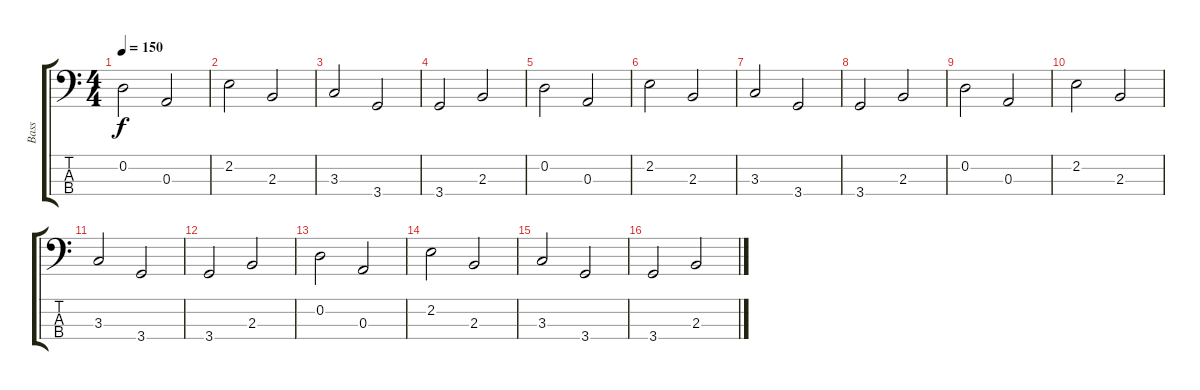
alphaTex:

\track ("Bass" "Bass") {instrument electricbassfinger}
\staff {score tabs}
\tuning (G2 D2 A1 E1) {hide}
\ts (4 4)
\tempo 150
\clef f4
\ks c
0.2.2{dy f} 0.3.2 |
2.2.2 2.3.2 |
3.3.2 3.4.2 |
3.4.2 2.3.2 |
0.2.2 0.3.2 |
2.2.2 2.3.2 |
3.3.2 3.4.2 |
3.4.2 2.3.2 |
0.2.2 0.3.2 |
2.2.2 2.3.2 |
3.3.2 3.4.2 |
3.4.2 2.3.2 |
0.2.2 0.3.2 |
2.2.2 2.3.2 |
3.3.2 3.4.2 |
3.4.2 2.3.2
